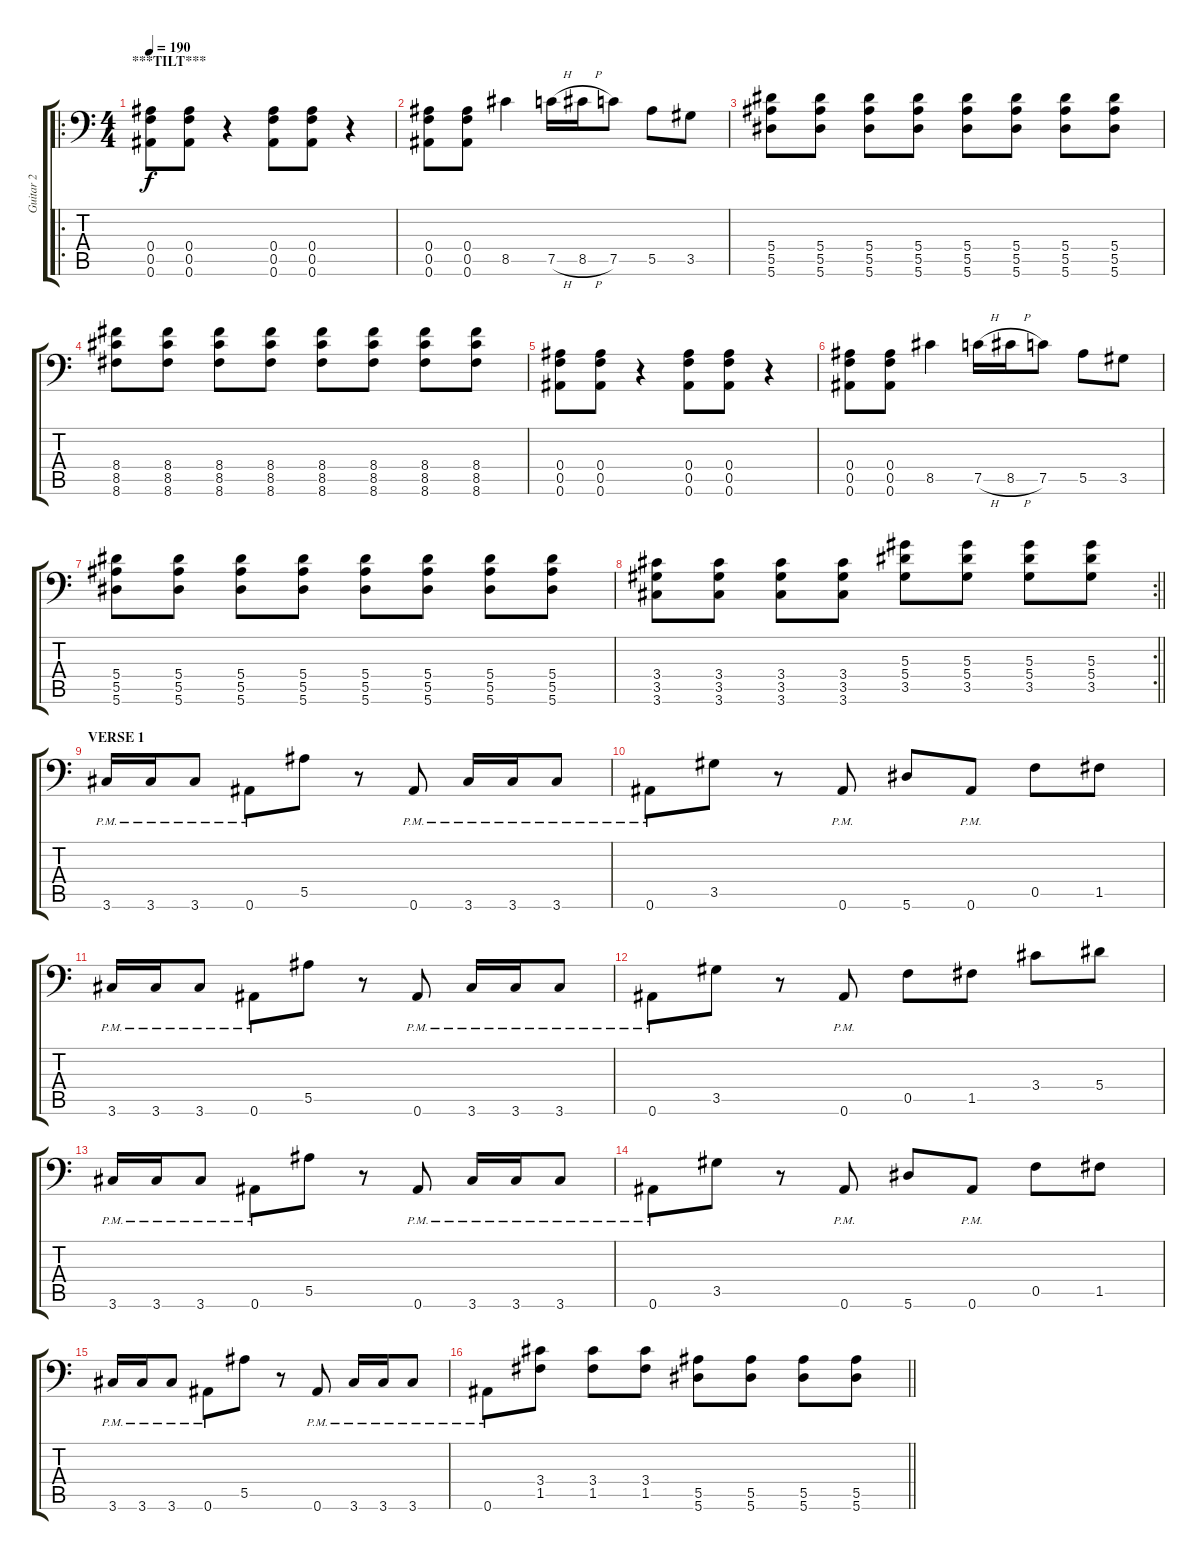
\track ("Guitar 2" "Guitar 2") {instrument distortionguitar}
\staff {score tabs}
\tuning (C4 G3 Eb3 Bb2 F2 Bb1) {hide}
\ro
\ts (4 4)
\section ("" "***TILT***")
\tempo 190
\clef f4
\ks c
(0.4 0.5 0.6).8{dy f} (0.4 0.5 0.6).8 r.4 (0.4 0.5 0.6).8 (0.4 0.5 0.6).8 r.4 |
(0.4 0.5 0.6).8 (0.4 0.5 0.6).8 8.5.4 7.5{h}.16 8.5{h}.16 7.5.8 5.5.8 3.5.8 |
(5.4 5.5 5.6).8 (5.4 5.5 5.6).8 (5.4 5.5 5.6).8 (5.4 5.5 5.6).8 (5.4 5.5 5.6).8 (5.4 5.5 5.6).8 (5.4 5.5 5.6).8 (5.4 5.5 5.6).8 |
(8.4 8.5 8.6).8 (8.4 8.5 8.6).8 (8.4 8.5 8.6).8 (8.4 8.5 8.6).8 (8.4 8.5 8.6).8 (8.4 8.5 8.6).8 (8.4 8.5 8.6).8 (8.4 8.5 8.6).8 |
(0.4 0.5 0.6).8 (0.4 0.5 0.6).8 r.4 (0.4 0.5 0.6).8 (0.4 0.5 0.6).8 r.4 |
(0.4 0.5 0.6).8 (0.4 0.5 0.6).8 8.5.4 7.5{h}.16 8.5{h}.16 7.5.8 5.5.8 3.5.8 |
(5.4 5.5 5.6).8 (5.4 5.5 5.6).8 (5.4 5.5 5.6).8 (5.4 5.5 5.6).8 (5.4 5.5 5.6).8 (5.4 5.5 5.6).8 (5.4 5.5 5.6).8 (5.4 5.5 5.6).8 |
\rc 2
\barLineRight lightlight
(3.4 3.5 3.6).8 (3.4 3.5 3.6).8 (3.4 3.5 3.6).8 (3.4 3.5 3.6).8 (5.3 5.4 3.5).8 (5.3 5.4 3.5).8 (5.3 5.4 3.5).8 (5.3 5.4 3.5).8 |
\section ("" "VERSE 1")
3.6{pm}.16 3.6{pm}.16 3.6{pm}.8 0.6{pm}.8 5.5.8 r.8 0.6{pm}.8 3.6{pm}.16 3.6{pm}.16 3.6{pm}.8 |
0.6{pm}.8 3.5.8 r.8 0.6{pm}.8 5.6.8 0.6{pm}.8 0.5.8 1.5.8 |
3.6{pm}.16 3.6{pm}.16 3.6{pm}.8 0.6{pm}.8 5.5.8 r.8 0.6{pm}.8 3.6{pm}.16 3.6{pm}.16 3.6{pm}.8 |
0.6{pm}.8 3.5.8 r.8 0.6{pm}.8 0.5.8 1.5.8 3.4.8 5.4.8 |
3.6{pm}.16 3.6{pm}.16 3.6{pm}.8 0.6{pm}.8 5.5.8 r.8 0.6{pm}.8 3.6{pm}.16 3.6{pm}.16 3.6{pm}.8 |
0.6{pm}.8 3.5.8 r.8 0.6{pm}.8 5.6.8 0.6{pm}.8 0.5.8 1.5.8 |
3.6{pm}.16 3.6{pm}.16 3.6{pm}.8 0.6{pm}.8 5.5.8 r.8 0.6{pm}.8 3.6{pm}.16 3.6{pm}.16 3.6{pm}.8 |
\barLineRight lightlight
0.6{pm}.8 (3.4 1.5).8 (3.4 1.5).8 (3.4 1.5).8 (5.5 5.6).8 (5.5 5.6).8 (5.5 5.6).8 (5.5 5.6).8
